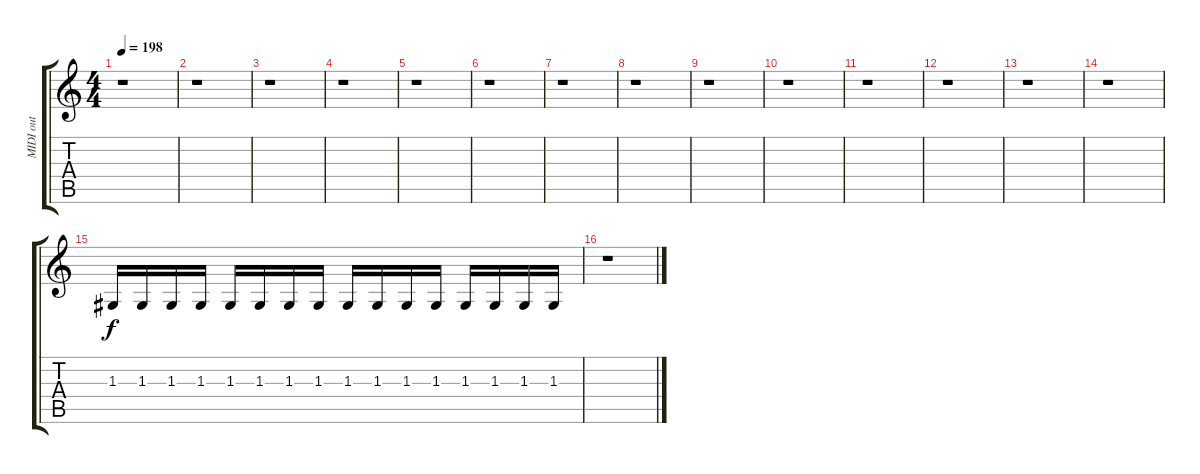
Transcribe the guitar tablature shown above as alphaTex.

\track ("MIDI out" "MIDI out") {instrument synthdrum}
\staff {score tabs}
\tuning (E4 B3 G3 D3 A2 E2) {hide}
\ts (4 4)
\tempo 198
\clef g2
\ks c
r.1{dy f} |
r.1 |
r.1 |
r.1 |
r.1 |
r.1 |
r.1 |
r.1 |
r.1 |
r.1 |
r.1 |
r.1 |
r.1 |
r.1 |
1.3.16 1.3.16 1.3.16 1.3.16 1.3.16 1.3.16 1.3.16 1.3.16 1.3.16 1.3.16 1.3.16 1.3.16 1.3.16 1.3.16 1.3.16 1.3.16 |
r.1
